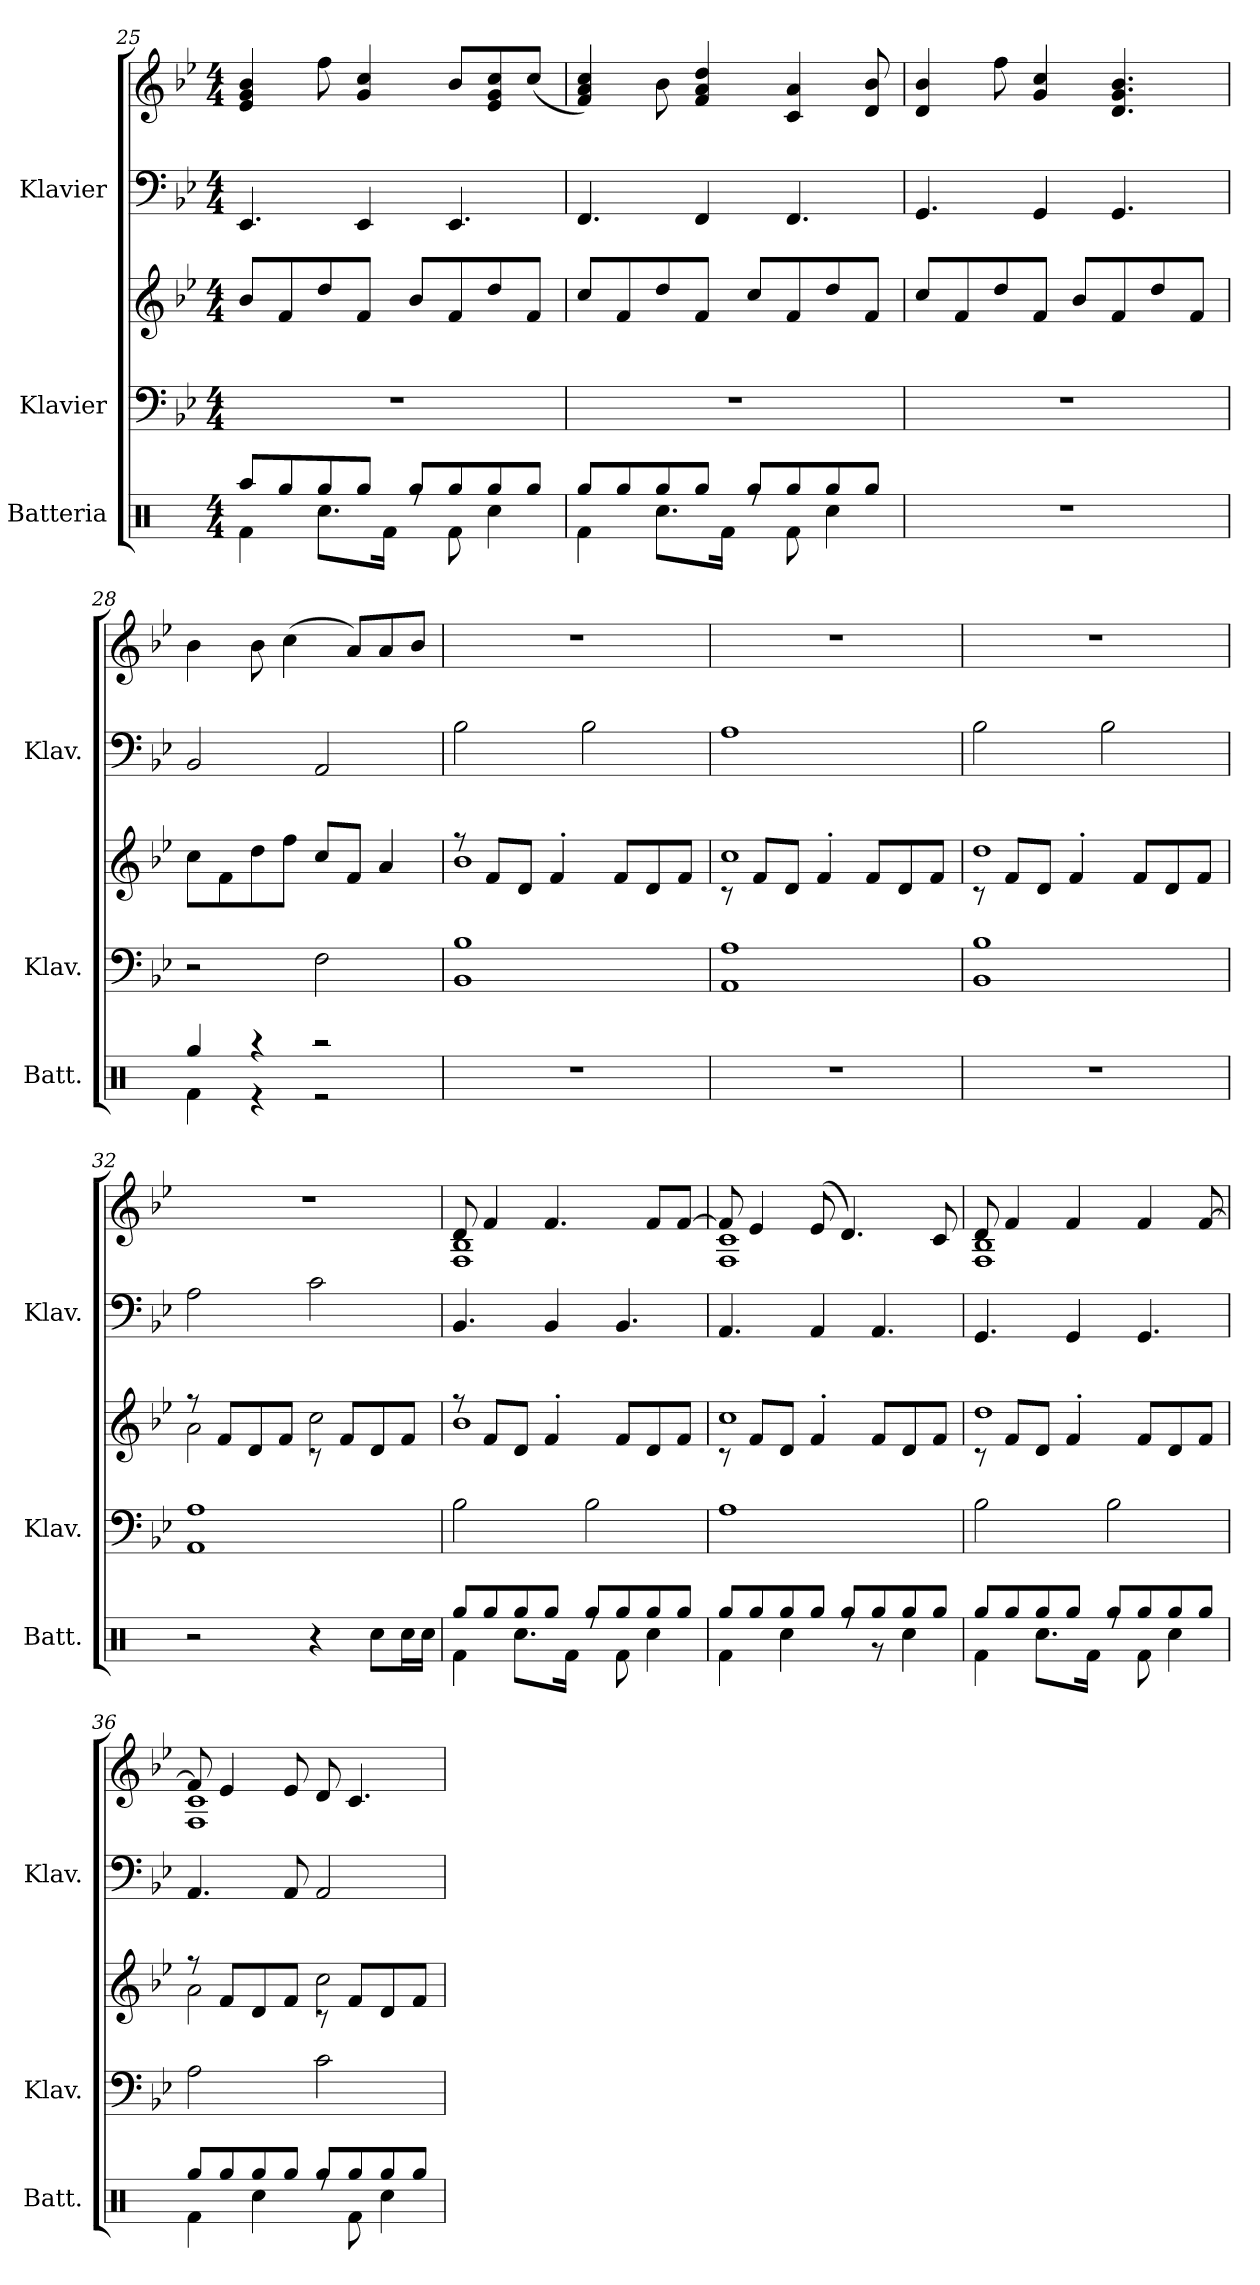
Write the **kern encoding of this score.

**kern	**kern	**kern	**kern	**kern
*part3	*part2	*part2	*part1	*part1
*staff5	*staff4	*staff3	*staff2	*staff1
*I"Batteria	*I"Klavier	*	*I"Klavier	*
*I'Batt.	*I'Klav.	*	*I'Klav.	*
*clefX	*clefF4	*clefG2	*clefF4	*clefG2
*k[]	*k[b-e-]	*k[b-e-]	*k[b-e-]	*k[b-e-]
*M4/4	*M4/4	*M4/4	*M4/4	*M4/4
=25	=25	=25	=25	=25
*^	*	*	*	*
8Raa/L	4Rf\	1r	8b-/L	4.EE-/	4e-/ 4g/ 4b-/
8Rgg/	.	.	8f/	.	.
8Rgg/	8.Rcc\L	.	8dd/	.	8ff\
8Rgg/J	.	.	8f/J	4EE-/	4g/ 4cc/
.	16Rf\Jk	.	.	.	.
8Rgg/L	8rff	.	8b-/L	.	.
8Rgg/	8Rf\	.	8f/	4.EE-/	8b-/L
8Rgg/	4Rcc\	.	8dd/	.	8e-/ 8g/ 8cc/
8Rgg/J	.	.	8f/J	.	(8cc/J
=26	=26	=26	=26	=26	=26
8Rgg/L	4Rf\	1r	8cc/L	4.FF/	4f/ 4a/ 4cc/)
8Rgg/	.	.	8f/	.	.
8Rgg/	8.Rcc\L	.	8dd/	.	8b-\
8Rgg/J	.	.	8f/J	4FF/	4f/ 4a/ 4dd/
.	16Rf\Jk	.	.	.	.
8Rgg/L	8rff	.	8cc/L	.	.
8Rgg/	8Rf\	.	8f/	4.FF/	4c/ 4a/
8Rgg/	4Rcc\	.	8dd/	.	.
8Rgg/J	.	.	8f/J	.	8d/ 8b-/
*v	*v	*	*	*	*
=27	=27	=27	=27	=27
1r	1r	8cc/L	4.GG/	4d/ 4b-/
.	.	8f/	.	.
.	.	8dd/	.	8ff\
.	.	8f/J	4GG/	4g/ 4cc/
.	.	8b-/L	.	.
.	.	8f/	4.GG/	4.d/ 4.g/ 4.b-/
.	.	8dd/	.	.
.	.	8f/J	.	.
!!LO:PB:g=z
=28	=28	=28	=28	=28
*^	*	*	*	*
4Rgg/	4Rf\	2r	8cc\L	2BB-/	4b-\
.	.	.	8f\	.	.
4r	4r	.	8dd\	.	8b-\
.	.	.	8ff\J	.	(4cc\
2r	2r	2F\	8cc/L	2AA/	.
.	.	.	8f/J	.	8a/L)
.	.	.	4a/	.	8a/
.	.	.	.	.	8b-/J
*v	*v	*	*	*	*
=29	=29	=29	=29	=29
*	*	*^	*	*
1r	1BB- 1B-	8r	1b-	2B-\	1r
.	.	8f/L	.	.	.
.	.	8d/J	.	.	.
.	.	4f'/	.	.	.
.	.	.	.	2B-\	.
.	.	8f/L	.	.	.
.	.	8d/	.	.	.
.	.	8f/J	.	.	.
=30	=30	=30	=30	=30	=30
1r	1AA 1A	8rc	1cc	1A	1r
.	.	8f/L	.	.	.
.	.	8d/J	.	.	.
.	.	4f'/	.	.	.
.	.	8f/L	.	.	.
.	.	8d/	.	.	.
.	.	8f/J	.	.	.
=31	=31	=31	=31	=31	=31
1r	1BB- 1B-	8rc	1dd	2B-\	1r
.	.	8f/L	.	.	.
.	.	8d/J	.	.	.
.	.	4f'/	.	.	.
.	.	.	.	2B-\	.
.	.	8f/L	.	.	.
.	.	8d/	.	.	.
.	.	8f/J	.	.	.
=32	=32	=32	=32	=32	=32
2r	1AA 1A	8r	2a\	2A\	1r
.	.	8f/L	.	.	.
.	.	8d/	.	.	.
.	.	8f/J	.	.	.
4r	.	8rc	2cc\	2c\	.
.	.	8f/L	.	.	.
8Rcc\L	.	8d/	.	.	.
16Rcc\L	.	8f/J	.	.	.
16Rcc\JJ	.	.	.	.	.
!!LO:LB:g=z
=33	=33	=33	=33	=33	=33
*^	*	*	*	*	*^
8Rgg/L	4Rf\	2B-\	8r	1b-	4.BB-/	8d/	1F 1B-
8Rgg/	.	.	8f/L	.	.	4f/	.
8Rgg/	8.Rcc\L	.	8d/J	.	.	.	.
8Rgg/J	.	.	4f'/	.	4BB-/	4.f/	.
.	16Rf\Jk	.	.	.	.	.	.
8Rgg/L	8rff	2B-\	.	.	.	.	.
8Rgg/	8Rf\	.	8f/L	.	4.BB-/	.	.
8Rgg/	4Rcc\	.	8d/	.	.	8f/L	.
8Rgg/J	.	.	8f/J	.	.	[8f/J	.
=34	=34	=34	=34	=34	=34	=34	=34
8Rgg/L	4Rf\	1A	8rc	1cc	4.AA/	8f/]	1F 1c
8Rgg/	.	.	8f/L	.	.	4e-/	.
8Rgg/	4Rcc\	.	8d/J	.	.	.	.
8Rgg/J	.	.	4f'/	.	4AA/	(8e-/	.
8Rgg/L	8rff	.	.	.	.	4.d/)	.
8Rgg/	8r	.	8f/L	.	4.AA/	.	.
8Rgg/	4Rcc\	.	8d/	.	.	.	.
8Rgg/J	.	.	8f/J	.	.	8c/	.
=35	=35	=35	=35	=35	=35	=35	=35
8Rgg/L	4Rf\	2B-\	8rc	1dd	4.GG/	8d/	1F 1B-
8Rgg/	.	.	8f/L	.	.	4f/	.
8Rgg/	8.Rcc\L	.	8d/J	.	.	.	.
8Rgg/J	.	.	4f'/	.	4GG/	4f/	.
.	16Rf\Jk	.	.	.	.	.	.
8Rgg/L	8rff	2B-\	.	.	.	.	.
8Rgg/	8Rf\	.	8f/L	.	4.GG/	4f/	.
8Rgg/	4Rcc\	.	8d/	.	.	.	.
8Rgg/J	.	.	8f/J	.	.	[8f/	.
=36	=36	=36	=36	=36	=36	=36	=36
8Rgg/L	4Rf\	2A\	8r	2a\	4.AA/	8f/]	1F 1c
8Rgg/	.	.	8f/L	.	.	4e-/	.
8Rgg/	4Rcc\	.	8d/	.	.	.	.
8Rgg/J	.	.	8f/J	.	8AA/	8e-/	.
8Rgg/L	8rff	2c\	8rc	2cc\	2AA/	8d/	.
8Rgg/	8Rf\	.	8f/L	.	.	4.c/	.
8Rgg/	4Rcc\	.	8d/	.	.	.	.
8Rgg/J	.	.	8f/J	.	.	.	.
*v	*v	*	*v	*v	*	*v	*v
=	=	=	=	=
*-	*-	*-	*-	*-
